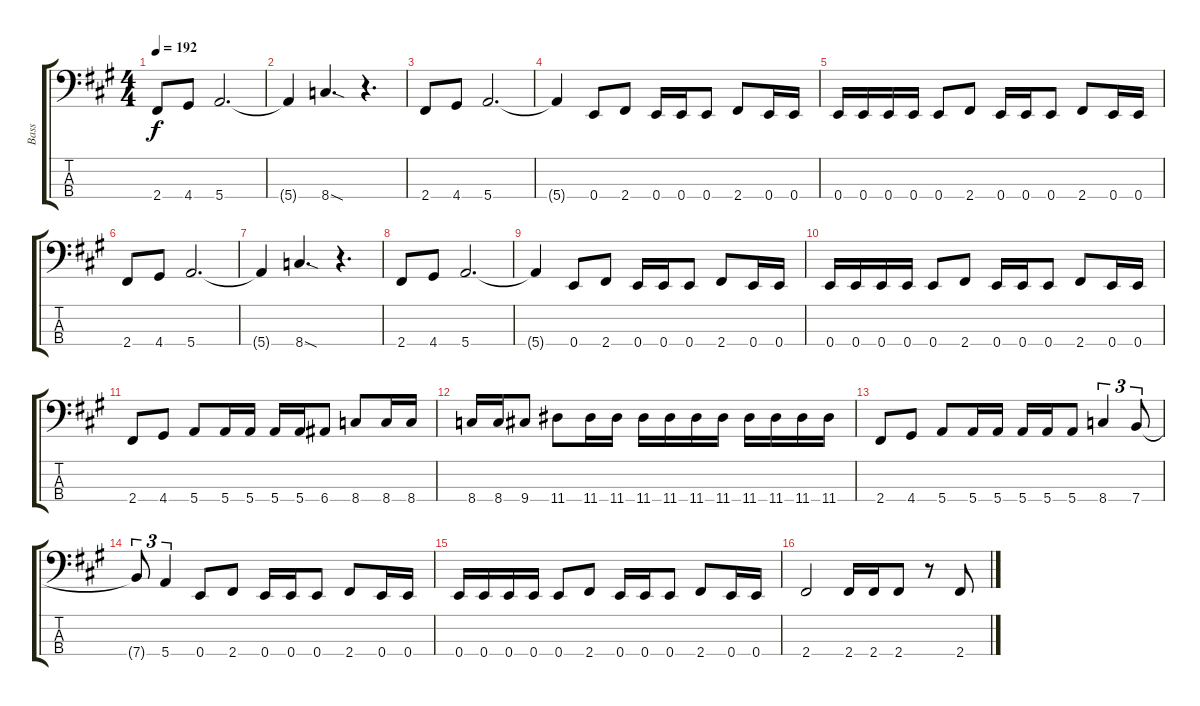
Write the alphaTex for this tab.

\track ("Bass" "Bass") {instrument electricbasspick}
\staff {score tabs}
\tuning (G2 D2 A1 E1) {hide}
\ts (4 4)
\tempo 192
\clef f4
\ks f#minor
2.4.8{dy f instrument electricbasspick} 4.4.8 5.4.2{d} |
5.4{t}.4 8.4{sod}.4{d} r.4{d} |
2.4.8 4.4.8 5.4.2{d} |
5.4{t}.4 0.4.8 2.4.8 0.4.16 0.4.16 0.4.8 2.4.8 0.4.16 0.4.16 |
0.4.16 0.4.16 0.4.16 0.4.16 0.4.8 2.4.8 0.4.16 0.4.16 0.4.8 2.4.8 0.4.16 0.4.16 |
2.4.8 4.4.8 5.4.2{d} |
5.4{t}.4 8.4{sod}.4{d} r.4{d} |
2.4.8 4.4.8 5.4.2{d} |
5.4{t}.4 0.4.8 2.4.8 0.4.16 0.4.16 0.4.8 2.4.8 0.4.16 0.4.16 |
0.4.16 0.4.16 0.4.16 0.4.16 0.4.8 2.4.8 0.4.16 0.4.16 0.4.8 2.4.8 0.4.16 0.4.16 |
2.4.8 4.4.8 5.4.8 5.4.16 5.4.16 5.4.16 5.4.16 6.4.8 8.4.8 8.4.16 8.4.16 |
8.4.16 8.4.16 9.4.8 11.4.8 11.4.16 11.4.16 11.4.16 11.4.16 11.4.16 11.4.16 11.4.16 11.4.16 11.4.16 11.4.16 |
2.4.8 4.4.8 5.4.8 5.4.16 5.4.16 5.4.16 5.4.16 5.4.8 8.4.4{tu (3 2)} 7.4.8{tu (3 2)} |
7.4{t}.8{tu (3 2)} 5.4.4{tu (3 2)} 0.4.8 2.4.8 0.4.16 0.4.16 0.4.8 2.4.8 0.4.16 0.4.16 |
0.4.16 0.4.16 0.4.16 0.4.16 0.4.8 2.4.8 0.4.16 0.4.16 0.4.8 2.4.8 0.4.16 0.4.16 |
2.4.2 2.4.16 2.4.16 2.4.8 r.8 2.4.8
